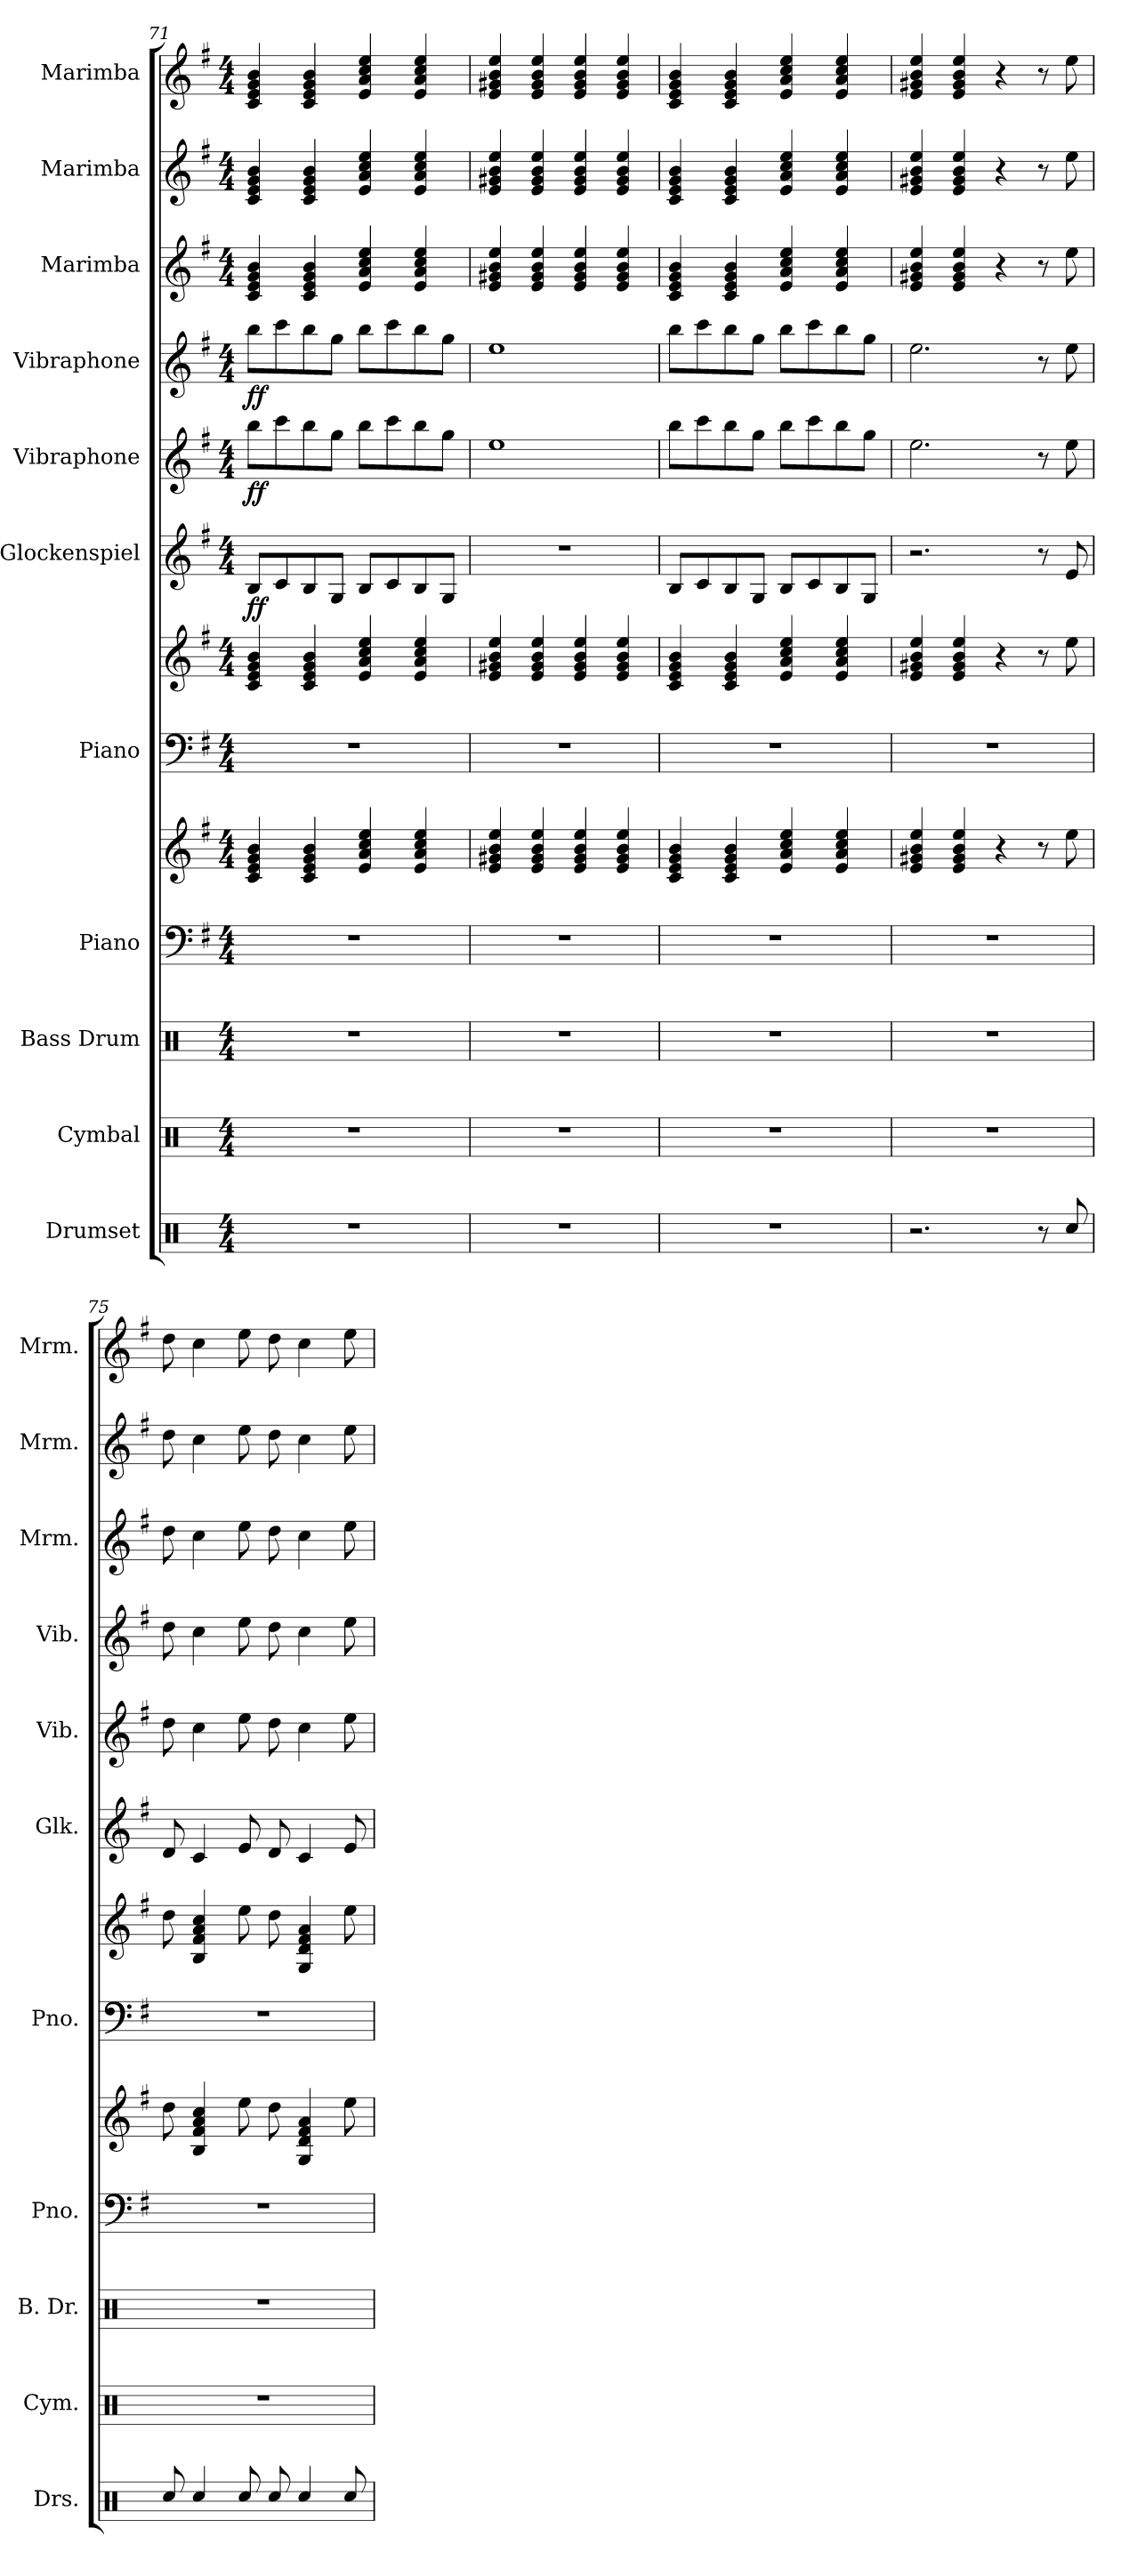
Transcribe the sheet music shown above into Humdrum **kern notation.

**kern	**kern	**kern	**kern	**kern	**kern	**kern	**kern	**dynam	**kern	**dynam	**kern	**dynam	**kern	**kern	**kern
*part11	*part10	*part9	*part8	*part8	*part7	*part7	*part6	*part6	*part5	*part5	*part4	*part4	*part3	*part2	*part1
*staff13	*staff12	*staff11	*staff10	*staff9	*staff8	*staff7	*staff6	*staff6	*staff5	*staff5	*staff4	*staff4	*staff3	*staff2	*staff1
*I"Drumset	*I"Cymbal	*I"Bass Drum	*I"Piano	*	*I"Piano	*	*I"Glockenspiel	*	*I"Vibraphone	*	*I"Vibraphone	*	*I"Marimba	*I"Marimba	*I"Marimba
*I'Drs.	*I'Cym.	*I'B. Dr.	*I'Pno.	*	*I'Pno.	*	*I'Glk.	*	*I'Vib.	*	*I'Vib.	*	*I'Mrm.	*I'Mrm.	*I'Mrm.
*clefX	*clefX	*clefX	*clefF4	*clefG2	*clefF4	*clefG2	*clefG2	*	*clefG2	*	*clefG2	*	*clefG2	*clefG2	*clefG2
*	*	*	*	*	*	*	*ITrd-14c-24	*	*	*	*	*	*	*	*
*k[]	*k[]	*k[]	*k[f#]	*k[f#]	*k[f#]	*k[f#]	*k[f#]	*	*k[f#]	*	*k[f#]	*	*k[f#]	*k[f#]	*k[f#]
*M4/4	*M4/4	*M4/4	*M4/4	*M4/4	*M4/4	*M4/4	*M4/4	*	*M4/4	*	*M4/4	*	*M4/4	*M4/4	*M4/4
*MM90	*MM90	*MM90	*MM90	*MM90	*MM90	*MM90	*MM90	*	*MM90	*	*MM90	*	*MM90	*MM90	*MM90
=71	=71	=71	=71	=71	=71	=71	=71	=71	=71	=71	=71	=71	=71	=71	=71
!	!	!	!	!	!	!	!	!LO:DY:b	!	!LO:DY:b	!	!LO:DY:b	!	!	!
1r	1r	1r	1r	4c/ 4e/ 4g/ 4b/	1r	4c/ 4e/ 4g/ 4b/	8bb/L	ff	8bb\L	ff	8bb\L	ff	4c/ 4e/ 4g/ 4b/	4c/ 4e/ 4g/ 4b/	4c/ 4e/ 4g/ 4b/
.	.	.	.	.	.	.	8ccc/	.	8ccc\	.	8ccc\	.	.	.	.
.	.	.	.	4c/ 4e/ 4g/ 4b/	.	4c/ 4e/ 4g/ 4b/	8bb/	.	8bb\	.	8bb\	.	4c/ 4e/ 4g/ 4b/	4c/ 4e/ 4g/ 4b/	4c/ 4e/ 4g/ 4b/
.	.	.	.	.	.	.	8gg/J	.	8gg\J	.	8gg\J	.	.	.	.
.	.	.	.	4e/ 4a/ 4cc/ 4ee/	.	4e/ 4a/ 4cc/ 4ee/	8bb/L	.	8bb\L	.	8bb\L	.	4e/ 4a/ 4cc/ 4ee/	4e/ 4a/ 4cc/ 4ee/	4e/ 4a/ 4cc/ 4ee/
.	.	.	.	.	.	.	8ccc/	.	8ccc\	.	8ccc\	.	.	.	.
.	.	.	.	4e/ 4a/ 4cc/ 4ee/	.	4e/ 4a/ 4cc/ 4ee/	8bb/	.	8bb\	.	8bb\	.	4e/ 4a/ 4cc/ 4ee/	4e/ 4a/ 4cc/ 4ee/	4e/ 4a/ 4cc/ 4ee/
.	.	.	.	.	.	.	8gg/J	.	8gg\J	.	8gg\J	.	.	.	.
=72	=72	=72	=72	=72	=72	=72	=72	=72	=72	=72	=72	=72	=72	=72	=72
1r	1r	1r	1r	4e/ 4g#X/ 4b/ 4ee/	1r	4e/ 4g#X/ 4b/ 4ee/	1r	.	1ee	.	1ee	.	4e/ 4g#X/ 4b/ 4ee/	4e/ 4g#X/ 4b/ 4ee/	4e/ 4g#X/ 4b/ 4ee/
.	.	.	.	4e/ 4g#/ 4b/ 4ee/	.	4e/ 4g#/ 4b/ 4ee/	.	.	.	.	.	.	4e/ 4g#/ 4b/ 4ee/	4e/ 4g#/ 4b/ 4ee/	4e/ 4g#/ 4b/ 4ee/
.	.	.	.	4e/ 4g#/ 4b/ 4ee/	.	4e/ 4g#/ 4b/ 4ee/	.	.	.	.	.	.	4e/ 4g#/ 4b/ 4ee/	4e/ 4g#/ 4b/ 4ee/	4e/ 4g#/ 4b/ 4ee/
.	.	.	.	4e/ 4g#/ 4b/ 4ee/	.	4e/ 4g#/ 4b/ 4ee/	.	.	.	.	.	.	4e/ 4g#/ 4b/ 4ee/	4e/ 4g#/ 4b/ 4ee/	4e/ 4g#/ 4b/ 4ee/
=73	=73	=73	=73	=73	=73	=73	=73	=73	=73	=73	=73	=73	=73	=73	=73
1r	1r	1r	1r	4c/ 4e/ 4g/ 4b/	1r	4c/ 4e/ 4g/ 4b/	8bb/L	.	8bb\L	.	8bb\L	.	4c/ 4e/ 4g/ 4b/	4c/ 4e/ 4g/ 4b/	4c/ 4e/ 4g/ 4b/
.	.	.	.	.	.	.	8ccc/	.	8ccc\	.	8ccc\	.	.	.	.
.	.	.	.	4c/ 4e/ 4g/ 4b/	.	4c/ 4e/ 4g/ 4b/	8bb/	.	8bb\	.	8bb\	.	4c/ 4e/ 4g/ 4b/	4c/ 4e/ 4g/ 4b/	4c/ 4e/ 4g/ 4b/
.	.	.	.	.	.	.	8gg/J	.	8gg\J	.	8gg\J	.	.	.	.
.	.	.	.	4e/ 4a/ 4cc/ 4ee/	.	4e/ 4a/ 4cc/ 4ee/	8bb/L	.	8bb\L	.	8bb\L	.	4e/ 4a/ 4cc/ 4ee/	4e/ 4a/ 4cc/ 4ee/	4e/ 4a/ 4cc/ 4ee/
.	.	.	.	.	.	.	8ccc/	.	8ccc\	.	8ccc\	.	.	.	.
.	.	.	.	4e/ 4a/ 4cc/ 4ee/	.	4e/ 4a/ 4cc/ 4ee/	8bb/	.	8bb\	.	8bb\	.	4e/ 4a/ 4cc/ 4ee/	4e/ 4a/ 4cc/ 4ee/	4e/ 4a/ 4cc/ 4ee/
.	.	.	.	.	.	.	8gg/J	.	8gg\J	.	8gg\J	.	.	.	.
!!LO:PB:g=z
=74	=74	=74	=74	=74	=74	=74	=74	=74	=74	=74	=74	=74	=74	=74	=74
2.r	1r	1r	1r	4e/ 4g#X/ 4b/ 4ee/	1r	4e/ 4g#X/ 4b/ 4ee/	2.r	.	2.ee\	.	2.ee\	.	4e/ 4g#X/ 4b/ 4ee/	4e/ 4g#X/ 4b/ 4ee/	4e/ 4g#X/ 4b/ 4ee/
.	.	.	.	4e/ 4g#/ 4b/ 4ee/	.	4e/ 4g#/ 4b/ 4ee/	.	.	.	.	.	.	4e/ 4g#/ 4b/ 4ee/	4e/ 4g#/ 4b/ 4ee/	4e/ 4g#/ 4b/ 4ee/
.	.	.	.	4r	.	4r	.	.	.	.	.	.	4r	4r	4r
8r	.	.	.	8r	.	8r	8r	.	8r	.	8r	.	8r	8r	8r
8Rcc/	.	.	.	8ee\	.	8ee\	8eee/	.	8ee\	.	8ee\	.	8ee\	8ee\	8ee\
=75	=75	=75	=75	=75	=75	=75	=75	=75	=75	=75	=75	=75	=75	=75	=75
8Rcc/	1r	1r	1r	8dd\	1r	8dd\	8ddd/	.	8dd\	.	8dd\	.	8dd\	8dd\	8dd\
4Rcc/	.	.	.	4B/ 4f#/ 4a/ 4cc/	.	4B/ 4f#/ 4a/ 4cc/	4ccc/	.	4cc\	.	4cc\	.	4cc\	4cc\	4cc\
8Rcc/	.	.	.	8ee\	.	8ee\	8eee/	.	8ee\	.	8ee\	.	8ee\	8ee\	8ee\
8Rcc/	.	.	.	8dd\	.	8dd\	8ddd/	.	8dd\	.	8dd\	.	8dd\	8dd\	8dd\
4Rcc/	.	.	.	4G/ 4d/ 4f#/ 4a/	.	4G/ 4d/ 4f#/ 4a/	4ccc/	.	4cc\	.	4cc\	.	4cc\	4cc\	4cc\
8Rcc/	.	.	.	8ee\	.	8ee\	8eee/	.	8ee\	.	8ee\	.	8ee\	8ee\	8ee\
=	=	=	=	=	=	=	=	=	=	=	=	=	=	=	=
*-	*-	*-	*-	*-	*-	*-	*-	*-	*-	*-	*-	*-	*-	*-	*-
